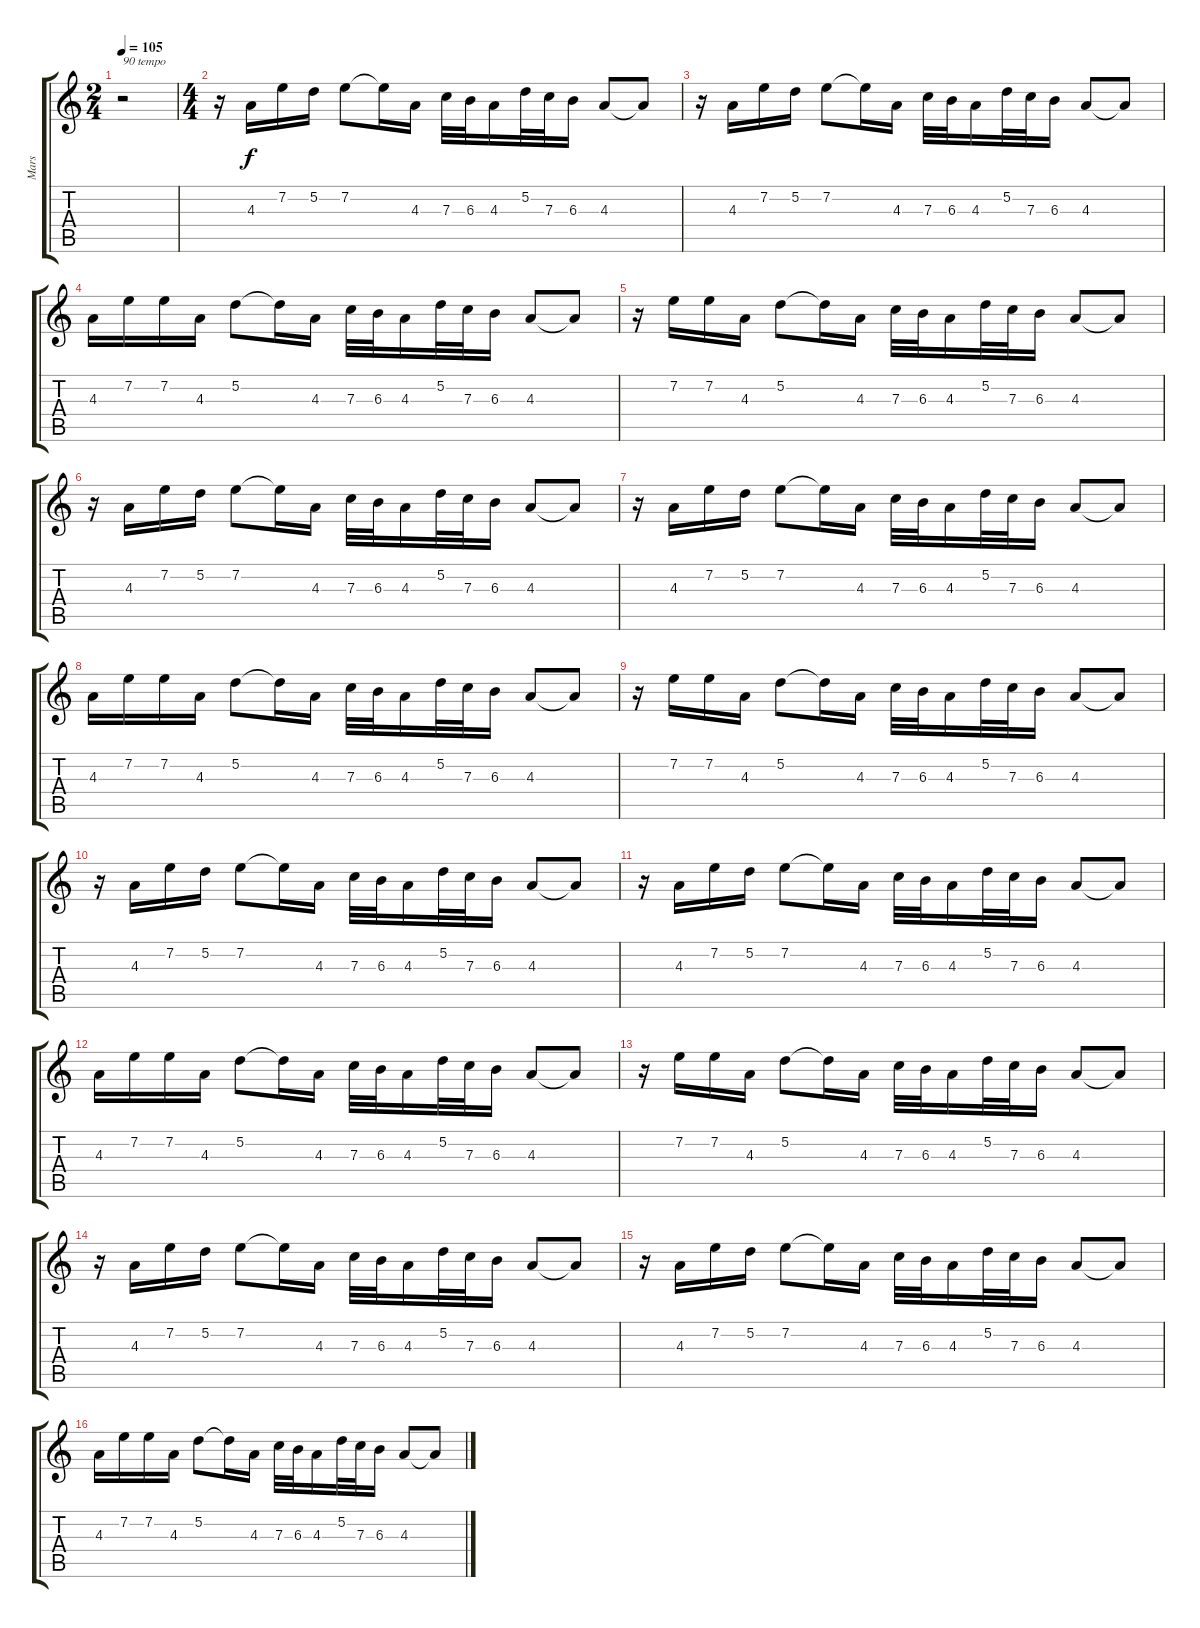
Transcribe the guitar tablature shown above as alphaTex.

\track ("Mars" "Mars") {instrument distortionguitar}
\staff {score tabs}
\tuning (D4 A3 F3 C3 G2 D2) {hide}
\ts (2 4)
\tempo 105
\tempo 90
\tempo 105
\clef g2
\ks c
r.2{txt "90 tempo" dy f instrument distortionguitar} |
\ts (4 4)
r.16{volume 13 instrument acousticguitarsteel} 4.3.16 7.2.16 5.2.16 7.2.8 7.2{t}.16 4.3.16 7.3.32 6.3.32 4.3.16 5.2.32 7.3.32 6.3.16 4.3.8 4.3{t}.8 |
r.16 4.3.16 7.2.16 5.2.16 7.2.8 7.2{t}.16 4.3.16 7.3.32 6.3.32 4.3.16 5.2.32 7.3.32 6.3.16 4.3.8 4.3{t}.8 |
4.3.16 7.2.16 7.2.16 4.3.16 5.2.8 5.2{t}.16 4.3.16 7.3.32 6.3.32 4.3.16 5.2.32 7.3.32 6.3.16 4.3.8 4.3{t}.8 |
r.16 7.2.16 7.2.16 4.3.16 5.2.8 5.2{t}.16 4.3.16 7.3.32 6.3.32 4.3.16 5.2.32 7.3.32 6.3.16 4.3.8 4.3{t}.8 |
r.16{volume 16 instrument distortionguitar} 4.3.16 7.2.16 5.2.16 7.2.8 7.2{t}.16 4.3.16 7.3.32 6.3.32 4.3.16 5.2.32 7.3.32 6.3.16 4.3.8 4.3{t}.8 |
r.16 4.3.16 7.2.16 5.2.16 7.2.8 7.2{t}.16 4.3.16 7.3.32 6.3.32 4.3.16 5.2.32 7.3.32 6.3.16 4.3.8 4.3{t}.8 |
4.3.16 7.2.16 7.2.16 4.3.16 5.2.8 5.2{t}.16 4.3.16 7.3.32 6.3.32 4.3.16 5.2.32 7.3.32 6.3.16 4.3.8 4.3{t}.8 |
r.16 7.2.16 7.2.16 4.3.16 5.2.8 5.2{t}.16 4.3.16 7.3.32 6.3.32 4.3.16 5.2.32 7.3.32 6.3.16 4.3.8 4.3{t}.8 |
r.16 4.3.16 7.2.16 5.2.16 7.2.8 7.2{t}.16 4.3.16 7.3.32 6.3.32 4.3.16 5.2.32 7.3.32 6.3.16 4.3.8 4.3{t}.8 |
r.16 4.3.16 7.2.16 5.2.16 7.2.8 7.2{t}.16 4.3.16 7.3.32 6.3.32 4.3.16 5.2.32 7.3.32 6.3.16 4.3.8 4.3{t}.8 |
4.3.16 7.2.16 7.2.16 4.3.16 5.2.8 5.2{t}.16 4.3.16 7.3.32 6.3.32 4.3.16 5.2.32 7.3.32 6.3.16 4.3.8 4.3{t}.8 |
r.16 7.2.16 7.2.16 4.3.16 5.2.8 5.2{t}.16 4.3.16 7.3.32 6.3.32 4.3.16 5.2.32 7.3.32 6.3.16 4.3.8 4.3{t}.8 |
\section ("" "")
r.16 4.3.16 7.2.16 5.2.16 7.2.8 7.2{t}.16 4.3.16 7.3.32 6.3.32 4.3.16 5.2.32 7.3.32 6.3.16 4.3.8 4.3{t}.8 |
r.16 4.3.16 7.2.16 5.2.16 7.2.8 7.2{t}.16 4.3.16 7.3.32 6.3.32 4.3.16 5.2.32 7.3.32 6.3.16 4.3.8 4.3{t}.8 |
4.3.16 7.2.16 7.2.16 4.3.16 5.2.8 5.2{t}.16 4.3.16 7.3.32 6.3.32 4.3.16 5.2.32 7.3.32 6.3.16 4.3.8 4.3{t}.8
